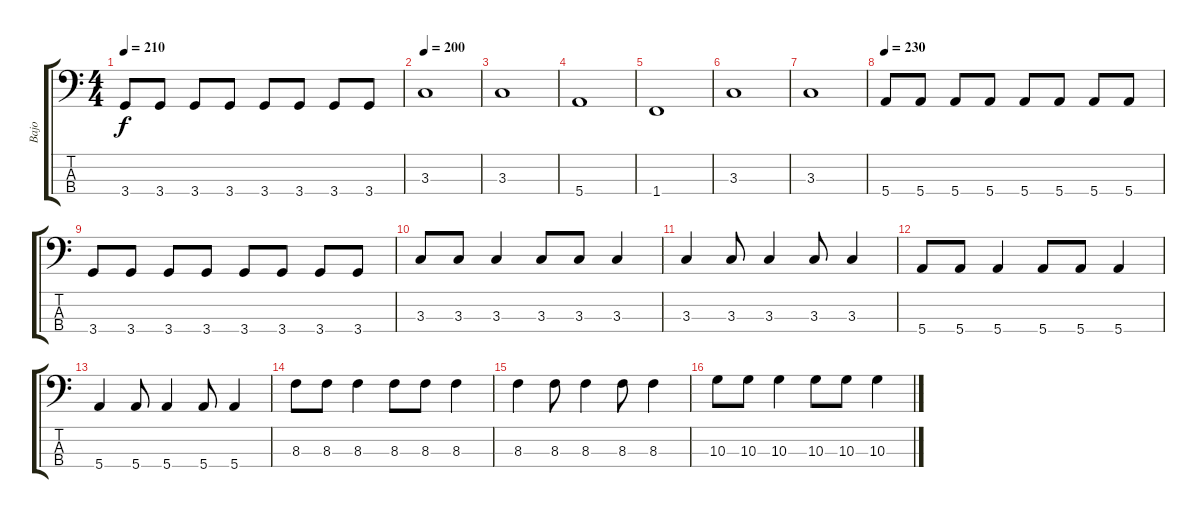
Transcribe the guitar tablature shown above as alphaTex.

\track ("Bajo" "Bajo") {instrument electricbasspick}
\staff {score tabs}
\tuning (G2 D2 A1 E1) {hide}
\ts (4 4)
\tempo 210
\clef f4
\ks c
3.4.8{dy f} 3.4.8 3.4.8 3.4.8 3.4.8 3.4.8 3.4.8 3.4.8 |
\tempo 200
3.3.1 |
3.3.1 |
5.4.1 |
1.4.1 |
3.3.1 |
3.3.1 |
\tempo 230
5.4.8 5.4.8 5.4.8 5.4.8 5.4.8 5.4.8 5.4.8 5.4.8 |
3.4.8 3.4.8 3.4.8 3.4.8 3.4.8 3.4.8 3.4.8 3.4.8 |
3.3.8 3.3.8 3.3.4 3.3.8 3.3.8 3.3.4 |
3.3.4 3.3.8 3.3.4 3.3.8 3.3.4 |
5.4.8 5.4.8 5.4.4 5.4.8 5.4.8 5.4.4 |
5.4.4 5.4.8 5.4.4 5.4.8 5.4.4 |
8.3.8 8.3.8 8.3.4 8.3.8 8.3.8 8.3.4 |
8.3.4 8.3.8 8.3.4 8.3.8 8.3.4 |
10.3.8 10.3.8 10.3.4 10.3.8 10.3.8 10.3.4
